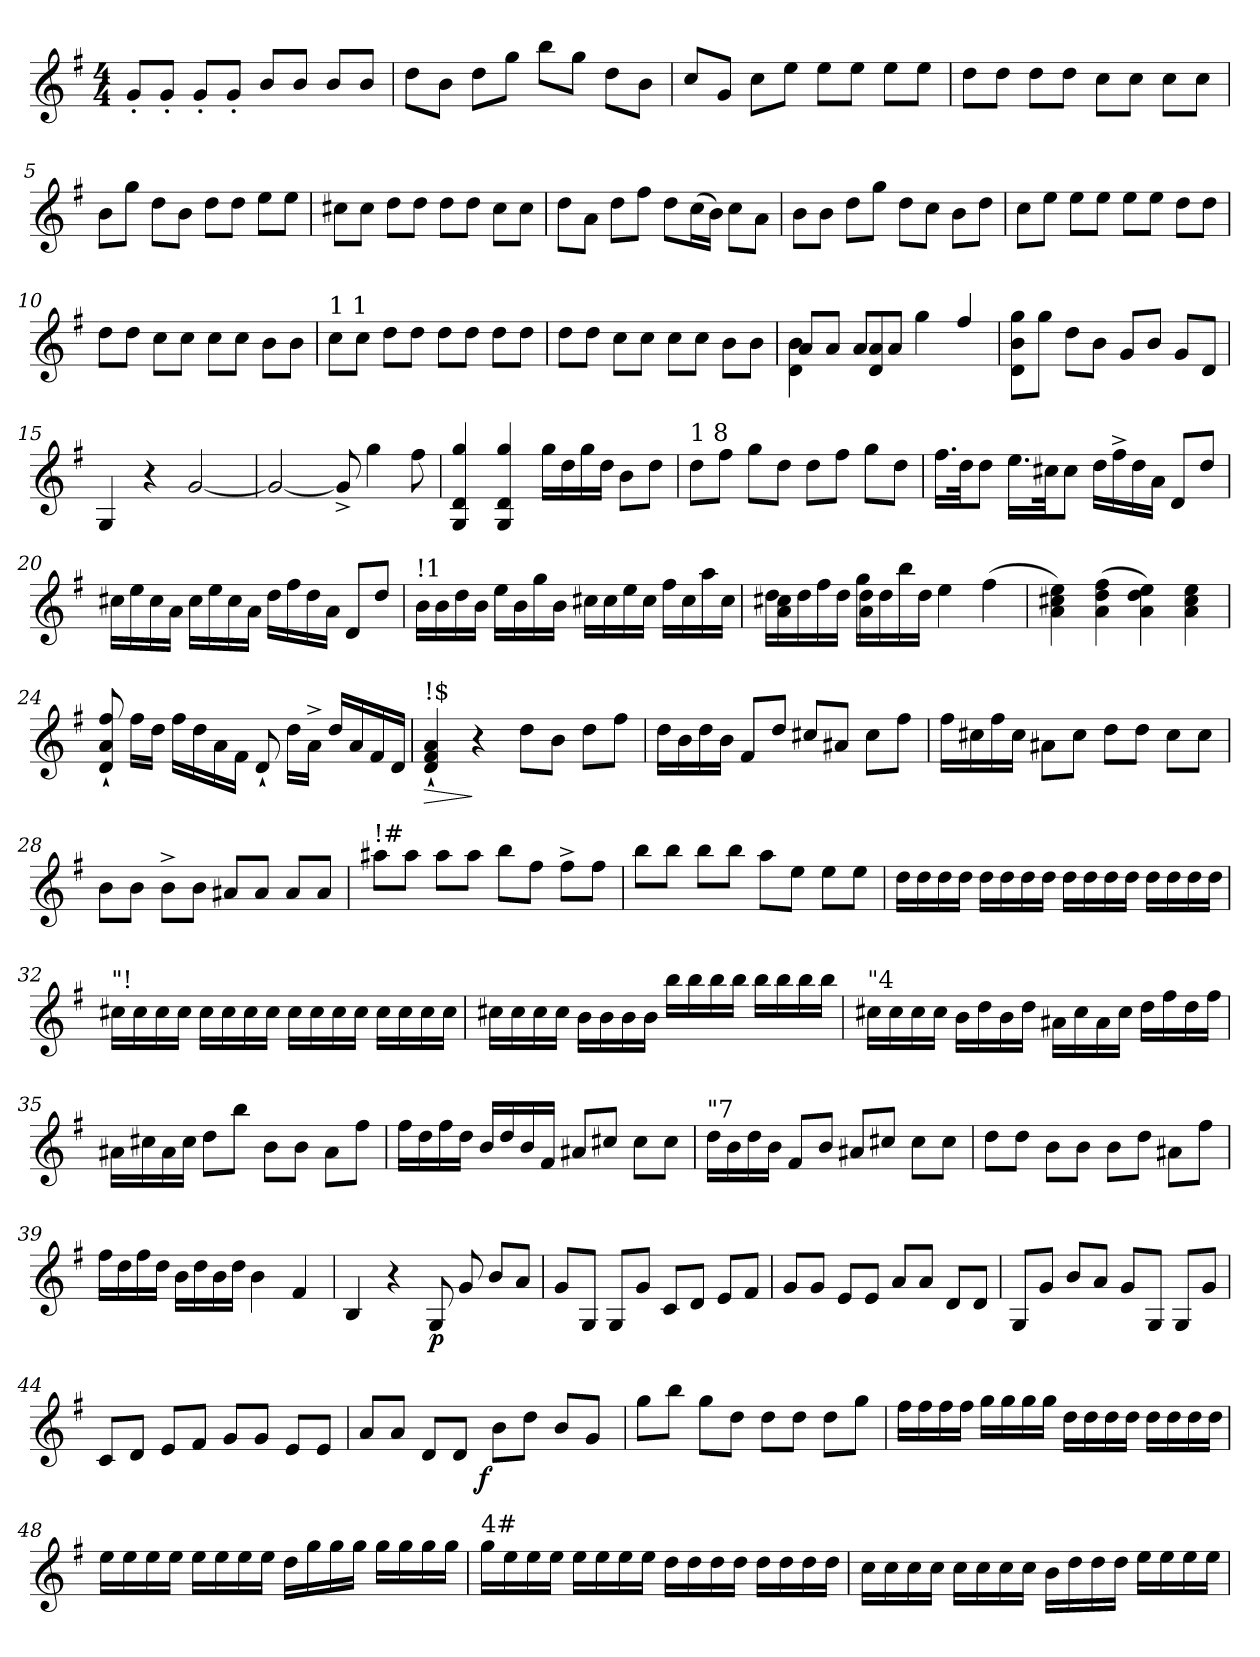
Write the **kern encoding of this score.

**kern	**dynam
*part1	*part1
*staff1	*staff1
*clefG2	*
*k[f#]	*
*G:	*
*M4/4	*
=1	=1
8g'</L	.
8g'</J	.
8g'</L	.
8g'</J	.
8b/L	.
8b/J	.
8b/L	.
8b/J	.
=2	=2
8dd\L	.
8b\J	.
8dd\L	.
8gg\J	.
8bb\L	.
8gg\J	.
8dd\L	.
8b\J	.
=3	=3
8cc/L	.
8g/J	.
8cc\L	.
8ee\J	.
8ee\L	.
8ee\J	.
8ee\L	.
8ee\J	.
=4	=4
8dd\L	.
8dd\J	.
8dd\L	.
8dd\J	.
8cc\L	.
8cc\J	.
8cc\L	.
8cc\J	.
=5	=5
8b\L	.
8gg\J	.
8dd\L	.
8b\J	.
8dd\L	.
8dd\J	.
8ee\L	.
8ee\J	.
!!LO:LB:g=z
=6	=6
8cc#X\L	.
8cc#\J	.
8dd\L	.
8dd\J	.
8dd\L	.
8dd\J	.
8cc#\L	.
8cc#\J	.
=7	=7
8dd\L	.
8a\J	.
8dd\L	.
8ff#\J	.
8dd\L	.
(>16cc\L	.
16b\JJ)	.
8cc\L	.
8a\J	.
=8	=8
8b\L	.
8b\J	.
8dd\L	.
8gg\J	.
8dd\L	.
8cc\J	.
8b\L	.
8dd\J	.
=9	=9
8cc\L	.
8ee\J	.
8ee\L	.
8ee\J	.
8ee\L	.
8ee\J	.
8dd\L	.
8dd\J	.
=10	=10
8dd\L	.
8dd\J	.
8cc\L	.
8cc\J	.
8cc\L	.
8cc\J	.
8b\L	.
8b\J	.
!!LO:LB:g=z
=11	=11
!LO:TX:a:t=1 1	!
8cc\L	.
8cc\J	.
8dd\L	.
8dd\J	.
8dd\L	.
8dd\J	.
8dd\L	.
8dd\J	.
=12	=12
8dd\L	.
8dd\J	.
8cc\L	.
8cc\J	.
8cc\L	.
8cc\J	.
8b\L	.
8b\J	.
=13	=13
*^	*
*	*^	*
8a/L	4d\ 4b\	4ryy	.
8a/J	.	.	.
8a/L	2ryy	4d/ 4a/	.
8a/J	.	.	.
4gg\	.	2ryy	.
4ryy	4ff#/	.	.
*v	*v	*v	*
=14	=14
8d\ 8b\ 8gg\L	.
8gg\J	.
8dd\L	.
8b\J	.
8g/L	.
8b/J	.
8g/L	.
8d/J	.
=15	=15
4G/	.
4r	.
[<2g/	.
=16	=16
2g/_	.
8g^</]	.
4gg\	.
8ff#\	.
=17	=17
4G/ 4d/ 4gg/	.
4G/ 4d/ 4gg/	.
16gg\LL	.
16dd\	.
16gg\	.
16dd\JJ	.
8b\L	.
8dd\J	.
!!LO:LB:g=z
=18	=18
!LO:TX:a:t=1 8	!
8dd\L	.
8ff#\J	.
8gg\L	.
8dd\J	.
8dd\L	.
8ff#\J	.
8gg\L	.
8dd\J	.
=19	=19
16.ff#\LL	.
32dd\Jk	.
8dd\J	.
16.ee\LL	.
32cc#X\Jk	.
8cc#\J	.
16dd\LL	.
16ff#^>\	.
16dd\	.
16a\JJ	.
8d/L	.
8dd/J	.
=20	=20
16cc#X\LL	.
16ee\	.
16cc#\	.
16a\JJ	.
16cc#\LL	.
16ee\	.
16cc#\	.
16a\JJ	.
16dd\LL	.
16ff#\	.
16dd\	.
16a\JJ	.
8d/L	.
8dd/J	.
!!LO:LB:g=z
=21	=21
!LO:TX:a:t=!1	!
16b\LL	.
16b\	.
16dd\	.
16b\JJ	.
16ee\LL	.
16b\	.
16gg\	.
16b\JJ	.
16cc#X\LL	.
16cc#\	.
16ee\	.
16cc#\JJ	.
16ff#\LL	.
16cc#\	.
16aa\	.
16cc#\JJ	.
=22	=22
*^	*
*	*^	*
16dd\LL	4a\ 4cc#X\	4ryy	.
16dd\	.	.	.
16ff#\	.	.	.
16dd\JJ	.	.	.
16gg\LL	2ryy	4a\ 4dd\	.
16dd\	.	.	.
16bb\	.	.	.
16dd\JJ	.	.	.
4ee\	.	2ryy	.
4ryy	(>4ff#\	.	.
*v	*v	*v	*
=23	=23
4a\ 4cc#X\ 4ee\)	.
(>4a\ 4dd\ 4ff#\	.
4a\ 4dd\ 4ee\)	.
4a\ 4cc#\ 4ee\	.
=24	=24
8d/`< 8a/`< 8ff#/`<	.
16ff#\LL	.
16dd\JJ	.
16ff#\LL	.
16dd\	.
16a\	.
16f#\JJ	.
8d`</	.
16dd\LL	.
16a^>\JJ	.
16dd/LL	.
16a/	.
16f#/	.
16d/JJ	.
!!LO:LB:g=z
=25	=25
!LO:TX:a:t=!$	!
!	!LO:HP:b
4d/`< 4f#/`< 4a/`<	>
4r	]
8dd\L	.
8b\J	.
8dd\L	.
8ff#\J	.
=26	=26
16dd\LL	.
16b\	.
16dd\	.
16b\JJ	.
8f#/L	.
8dd/J	.
8cc#X/L	.
8a#X/J	.
8cc#\L	.
8ff#\J	.
=27	=27
16ff#\LL	.
16cc#X\	.
16ff#\	.
16cc#\JJ	.
8a#X\L	.
8cc#\J	.
8dd\L	.
8dd\J	.
8cc#\L	.
8cc#\J	.
=28	=28
8b\L	.
8b\J	.
8b^>\L	.
8b\J	.
8a#X/L	.
8a#/J	.
8a#/L	.
8a#/J	.
!!LO:LB:g=z
=29	=29
!LO:TX:a:t=!#	!
8aa#X\L	.
8aa#\J	.
8aa#\L	.
8aa#\J	.
8bb\L	.
8ff#\J	.
8ff#^>\L	.
8ff#\J	.
=30	=30
8bb\L	.
8bb\J	.
8bb\L	.
8bb\J	.
8aa\L	.
8ee\J	.
8ee\L	.
8ee\J	.
=31	=31
16dd\LL	.
16dd\	.
16dd\	.
16dd\JJ	.
16dd\LL	.
16dd\	.
16dd\	.
16dd\JJ	.
16dd\LL	.
16dd\	.
16dd\	.
16dd\JJ	.
16dd\LL	.
16dd\	.
16dd\	.
16dd\JJ	.
!!LO:LB:g=z
=32	=32
!LO:TX:a:t="!	!
16cc#X\LL	.
16cc#\	.
16cc#\	.
16cc#\JJ	.
16cc#\LL	.
16cc#\	.
16cc#\	.
16cc#\JJ	.
16cc#\LL	.
16cc#\	.
16cc#\	.
16cc#\JJ	.
16cc#\LL	.
16cc#\	.
16cc#\	.
16cc#\JJ	.
=33	=33
16cc#X\LL	.
16cc#\	.
16cc#\	.
16cc#\JJ	.
16b\LL	.
16b\	.
16b\	.
16b\JJ	.
16bb\LL	.
16bb\	.
16bb\	.
16bb\JJ	.
16bb\LL	.
16bb\	.
16bb\	.
16bb\JJ	.
!!LO:LB:g=z
=34	=34
!LO:TX:a:t="4	!
16cc#X\LL	.
16cc#\	.
16cc#\	.
16cc#\JJ	.
16b\LL	.
16dd\	.
16b\	.
16dd\JJ	.
16a#X\LL	.
16cc#\	.
16a#\	.
16cc#\JJ	.
16dd\LL	.
16ff#\	.
16dd\	.
16ff#\JJ	.
=35	=35
16a#X\LL	.
16cc#X\	.
16a#\	.
16cc#\JJ	.
8dd\L	.
8bb\J	.
8b\L	.
8b\J	.
8a#\L	.
8ff#\J	.
=36	=36
16ff#\LL	.
16dd\	.
16ff#\	.
16dd\JJ	.
16b/LL	.
16dd/	.
16b/	.
16f#/JJ	.
8a#X/L	.
8cc#X/J	.
8cc#\L	.
8cc#\J	.
!!LO:LB:g=z
=37	=37
!LO:TX:a:t="7	!
16dd\LL	.
16b\	.
16dd\	.
16b\JJ	.
8f#/L	.
8b/J	.
8a#X/L	.
8cc#X/J	.
8cc#\L	.
8cc#\J	.
=38	=38
8dd\L	.
8dd\J	.
8b\L	.
8b\J	.
8b\L	.
8dd\J	.
8a#X\L	.
8ff#\J	.
=39	=39
16ff#\LL	.
16dd\	.
16ff#\	.
16dd\JJ	.
16b\LL	.
16dd\	.
16b\	.
16dd\JJ	.
4b\	.
4f#/	.
=40	=40
4B/	.
4r	.
!	!LO:DY:b
8G/	p
8g/	.
8b/L	.
8a/J	.
=41	=41
8g/L	.
8G/J	.
8G/L	.
8g/J	.
8c/L	.
8d/J	.
8e/L	.
8f#/J	.
!!LO:PB:g=z
=42	=42
8g/L	.
8g/J	.
8e/L	.
8e/J	.
8a/L	.
8a/J	.
8d/L	.
8d/J	.
=43	=43
8G/L	.
8g/J	.
8b/L	.
8a/J	.
8g/L	.
8G/J	.
8G/L	.
8g/J	.
=44	=44
8c/L	.
8d/J	.
8e/L	.
8f#/J	.
8g/L	.
8g/J	.
8e/L	.
8e/J	.
=45	=45
*^	*
8a/L	4...ryy	.
8a/J	.	.
8d/L	.	.
8d/J	.	.
!	!	!LO:DY:b
.	2ryy	f
8b\L	.	.
8dd\J	.	.
8b/L	.	.
8g/J	.	.
.	32ryy	.
*v	*v	*
!!LO:LB:g=z
=46	=46
8gg\L	.
8bb\J	.
8gg\L	.
8dd\J	.
8dd\L	.
8dd\J	.
8dd\L	.
8gg\J	.
=47	=47
16ff#\LL	.
16ff#\	.
16ff#\	.
16ff#\JJ	.
16gg\LL	.
16gg\	.
16gg\	.
16gg\JJ	.
16dd\LL	.
16dd\	.
16dd\	.
16dd\JJ	.
16dd\LL	.
16dd\	.
16dd\	.
16dd\JJ	.
=48	=48
16ee\LL	.
16ee\	.
16ee\	.
16ee\JJ	.
16ee\LL	.
16ee\	.
16ee\	.
16ee\JJ	.
16dd\LL	.
16gg\	.
16gg\	.
16gg\JJ	.
16gg\LL	.
16gg\	.
16gg\	.
16gg\JJ	.
!!LO:LB:g=z
=49	=49
!LO:TX:a:t=4#	!
16gg\LL	.
16ee\	.
16ee\	.
16ee\JJ	.
16ee\LL	.
16ee\	.
16ee\	.
16ee\JJ	.
16dd\LL	.
16dd\	.
16dd\	.
16dd\JJ	.
16dd\LL	.
16dd\	.
16dd\	.
16dd\JJ	.
=50	=50
16cc\LL	.
16cc\	.
16cc\	.
16cc\JJ	.
16cc\LL	.
16cc\	.
16cc\	.
16cc\JJ	.
16b\LL	.
16dd\	.
16dd\	.
16dd\JJ	.
16ee\LL	.
16ee\	.
16ee\	.
16ee\JJ	.
=	=
*-	*-
